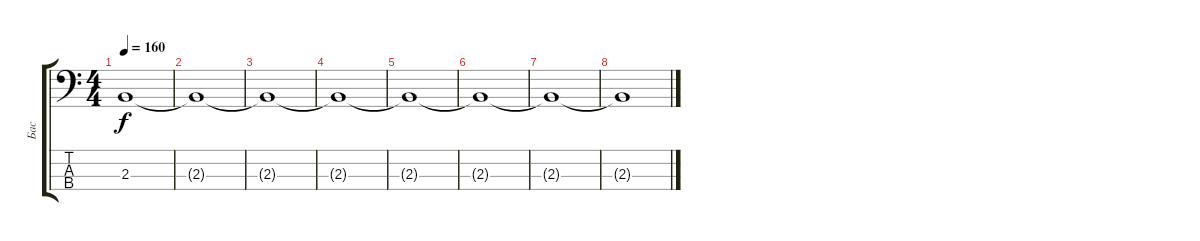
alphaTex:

\track ("Бас" "Бас") {instrument electricbasspick}
\staff {score tabs}
\tuning (G2 D2 A1 E1) {hide}
\ts (4 4)
\tempo 160
\clef f4
\ks c
2.3.1{dy f} |
2.3{t}.1 |
2.3{t}.1 |
2.3{t}.1 |
2.3{t}.1 |
2.3{t}.1 |
2.3{t}.1 |
2.3{t}.1
